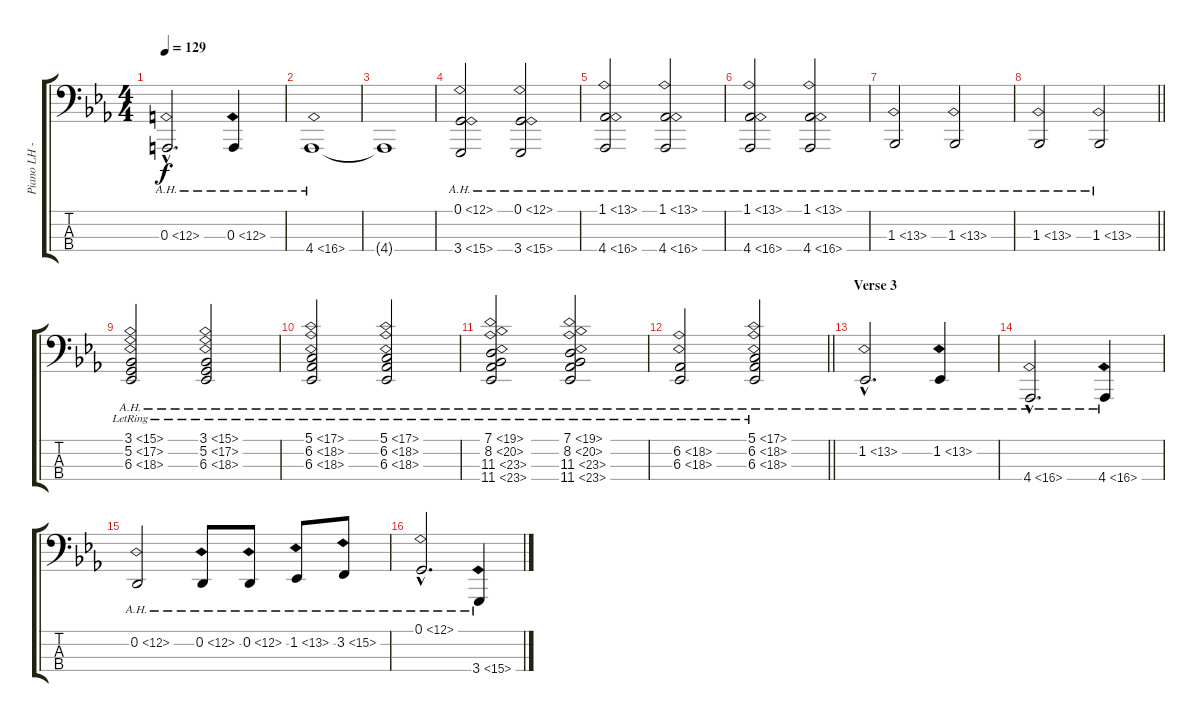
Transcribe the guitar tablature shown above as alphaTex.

\track ("Piano LH - Elton John" "Piano LH -") {instrument acousticgrandpiano}
\staff {score tabs}
\tuning (G2 D2 A1 E1) {hide}
\ts (4 4)
\tempo 129
\clef f4
\ks eb
0.3{ah 12 hac}.2{d dy f} 0.3{ah 12}.4 |
4.4{ah 12}.1 |
4.4{t}.1 |
(0.1{ah 12} 3.4{ah 12}).2 (0.1{ah 12} 3.4{ah 12}).2 |
(1.1{ah 12} 4.4{ah 12}).2 (1.1{ah 12} 4.4{ah 12}).2 |
(1.1{ah 12} 4.4{ah 12}).2 (1.1{ah 12} 4.4{ah 12}).2 |
1.3{ah 12}.2 1.3{ah 12}.2 |
\barLineRight lightlight
1.3{ah 12}.2 1.3{ah 12}.2 |
(3.1{ah 12 lr} 5.2{ah 12 lr} 6.3{ah 12 lr}).2{balance 13} (3.1{ah 12 lr} 5.2{ah 12 lr} 6.3{ah 12 lr}).2 |
(5.1{ah 12 lr} 6.2{ah 12 lr} 6.3{ah 12 lr}).2 (5.1{ah 12 lr} 6.2{ah 12 lr} 6.3{ah 12 lr}).2 |
(7.1{ah 12 lr} 8.2{ah 12 lr} 11.3{ah 12 lr} 11.4{ah 12 lr}).2 (7.1{ah 12 lr} 8.2{ah 12 lr} 11.3{ah 12 lr} 11.4{ah 12 lr}).2 |
\barLineRight lightlight
(6.2{ah 12 lr} 6.3{ah 12 lr}).2 (5.1{ah 12 lr} 6.2{ah 12 lr} 6.3{ah 12 lr}).2 |
\section ("" "Verse 3")
1.2{ah 12 hac}.2{d volume 4 balance 8} 1.2{ah 12}.4 |
4.4{ah 12 hac}.2{d} 4.4{ah 12}.4 |
0.2{ah 12}.2 0.2{ah 12}.8 0.2{ah 12}.8 1.2{ah 12}.8 3.2{ah 12}.8 |
0.1{ah 12 hac}.2{d} 3.4{ah 12}.4
